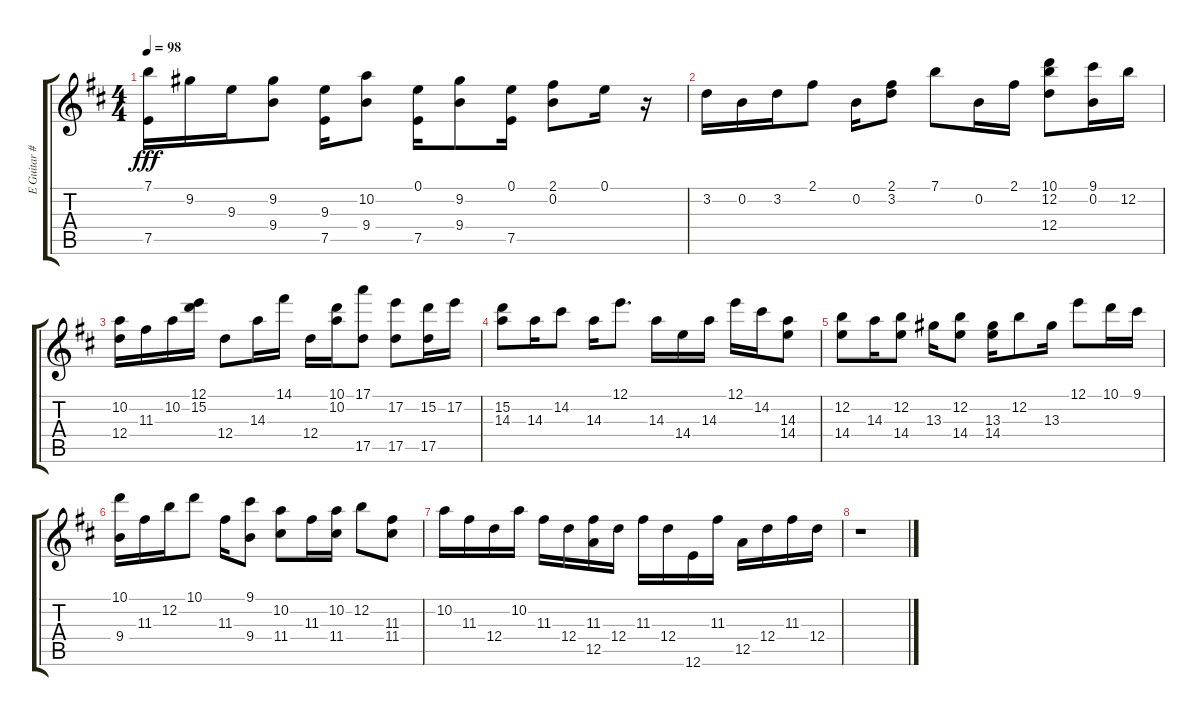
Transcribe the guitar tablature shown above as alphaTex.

\track ("E Guitar #3" "E Guitar #") {instrument overdrivenguitar}
\staff {score tabs}
\tuning (E4 B3 G3 D3 A2 E2) {hide}
\ts (4 4)
\tempo 98
\clef g2
\ks d
(7.1 7.5).16{dy fff} 9.2.16 9.3.16 (9.2 9.4).8 (9.3 7.5).16 (10.2 9.4).8 (0.1 7.5).16 (9.2 9.4).8 (0.1 7.5).16 (2.1 0.2).8 0.1.16 r.16 |
3.2.16 0.2.16 3.2.16 2.1.8 0.2.16 (2.1 3.2).8 7.1.8 0.2.16 2.1.16 (10.1 12.2 12.4).8 (9.1 0.2).16 12.2.16 |
(10.2 12.4).16 11.3.16 10.2.16 (12.1 15.2).16 12.4.8 14.3.16 14.1.16 12.4.16 (10.1 10.2).16 (17.1 17.5).8 (17.2 17.5).8 (15.2 17.5).16 17.2.16 |
(15.2 14.3).8 14.3.16 14.2.8 14.3.16 12.1.8{d} 14.3.16 14.4.16 14.3.16 12.1.16 14.2.16 (14.3 14.4).8 |
(12.2 14.4).8 14.3.16 (12.2 14.4).8 13.3.16 (12.2 14.4).8 (13.3 14.4).16 12.2.8 13.3.16 12.1.8 10.1.16 9.1.16 |
(10.1 9.4).16 11.3.16 12.2.16 10.1.8 11.3.16 (9.1 9.4).8 (10.2 11.4).8 11.3.16 (10.2 11.4).16 12.2.8 (11.3 11.4).8 |
10.2.16 11.3.16 12.4.16 10.2.16 11.3.16 12.4.16 (11.3 12.5).16 12.4.16 11.3.16 12.4.16 12.6.16 11.3.16 12.5.16 12.4.16 11.3.16 12.4.16 |
r.1
